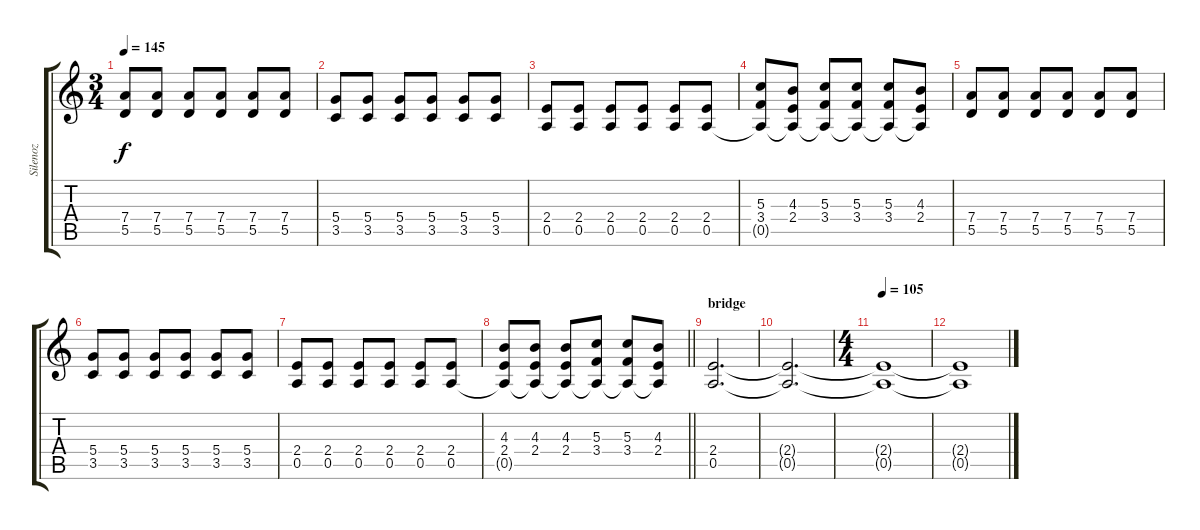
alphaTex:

\track ("Silenoz" "Silenoz") {instrument acousticguitarnylon}
\staff {score tabs}
\tuning (E4 B3 G3 D3 A2 E2) {hide}
\ts (3 4)
\tempo 145
\clef g2
\ks c
(7.4 5.5).8{dy f} (7.4 5.5).8 (7.4 5.5).8 (7.4 5.5).8 (7.4 5.5).8 (7.4 5.5).8 |
(5.4 3.5).8 (5.4 3.5).8 (5.4 3.5).8 (5.4 3.5).8 (5.4 3.5).8 (5.4 3.5).8 |
(2.4 0.5).8 (2.4 0.5).8 (2.4 0.5).8 (2.4 0.5).8 (2.4 0.5).8 (2.4 0.5).8 |
(5.3 3.4 0.5{t}).8 (4.3 2.4 0.5{t}).8 (5.3 3.4 0.5{t}).8 (5.3 3.4 0.5{t}).8 (5.3 3.4 0.5{t}).8 (4.3 2.4 0.5{t}).8 |
(7.4 5.5).8 (7.4 5.5).8 (7.4 5.5).8 (7.4 5.5).8 (7.4 5.5).8 (7.4 5.5).8 |
(5.4 3.5).8 (5.4 3.5).8 (5.4 3.5).8 (5.4 3.5).8 (5.4 3.5).8 (5.4 3.5).8 |
(2.4 0.5).8 (2.4 0.5).8 (2.4 0.5).8 (2.4 0.5).8 (2.4 0.5).8 (2.4 0.5).8 |
\barLineRight lightlight
(4.3 2.4 0.5{t}).8 (4.3 2.4 0.5{t}).8 (4.3 2.4 0.5{t}).8 (5.3 3.4 0.5{t}).8 (5.3 3.4 0.5{t}).8 (4.3 2.4 0.5{t}).8 |
\section ("" "bridge")
(2.4 0.5).2{d} |
(2.4{t} 0.5{t}).2{d} |
\ts (4 4)
\tempo 105
(2.4{t} 0.5{t}).1 |
(2.4{t} 0.5{t}).1
